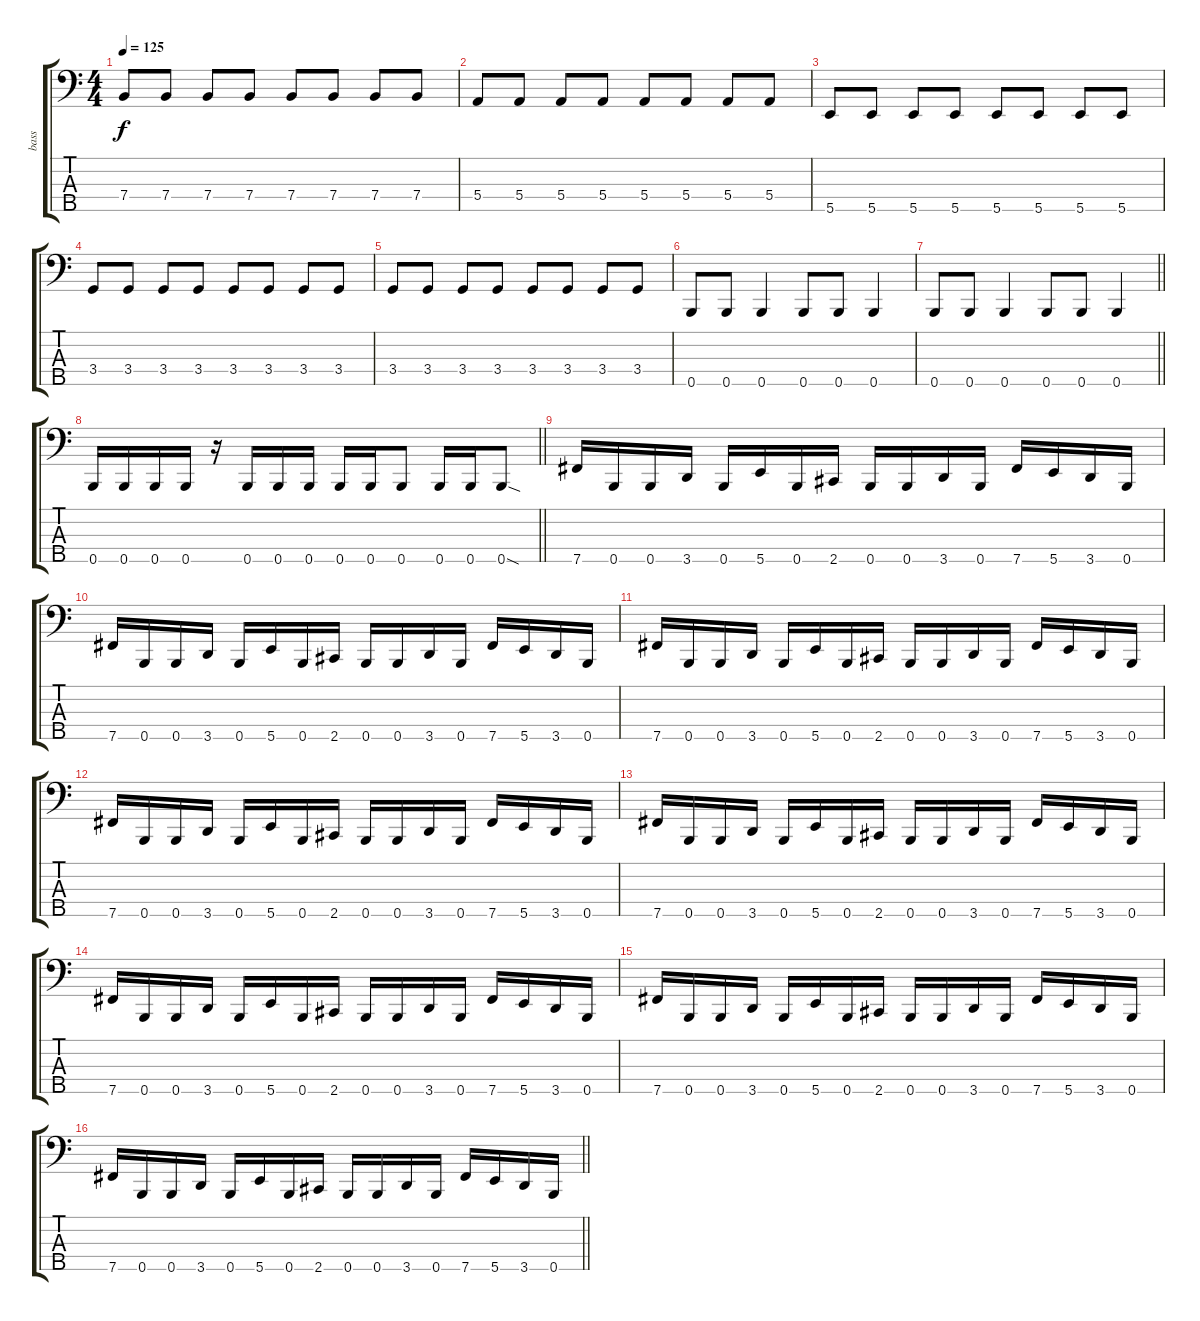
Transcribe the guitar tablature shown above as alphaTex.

\track ("bass" "bass") {instrument electricbassfinger}
\staff {score tabs}
\tuning (G2 D2 A1 E1 B0) {hide}
\ts (4 4)
\tempo 125
\clef f4
\ks c
7.4.8{dy f} 7.4.8 7.4.8 7.4.8 7.4.8 7.4.8 7.4.8 7.4.8 |
5.4.8 5.4.8 5.4.8 5.4.8 5.4.8 5.4.8 5.4.8 5.4.8 |
5.5.8 5.5.8 5.5.8 5.5.8 5.5.8 5.5.8 5.5.8 5.5.8 |
3.4.8 3.4.8 3.4.8 3.4.8 3.4.8 3.4.8 3.4.8 3.4.8 |
3.4.8 3.4.8 3.4.8 3.4.8 3.4.8 3.4.8 3.4.8 3.4.8 |
0.5.8 0.5.8 0.5.4 0.5.8 0.5.8 0.5.4 |
\barLineRight lightlight
0.5.8 0.5.8 0.5.4 0.5.8 0.5.8 0.5.4 |
\barLineRight lightlight
0.5.16 0.5.16 0.5.16 0.5.16 r.16 0.5.16 0.5.16 0.5.16 0.5.16 0.5.16 0.5.8 0.5.16 0.5.16 0.5{sod}.8 |
7.5.16 0.5.16 0.5.16 3.5.16 0.5.16 5.5.16 0.5.16 2.5.16 0.5.16 0.5.16 3.5.16 0.5.16 7.5.16 5.5.16 3.5.16 0.5.16 |
7.5.16 0.5.16 0.5.16 3.5.16 0.5.16 5.5.16 0.5.16 2.5.16 0.5.16 0.5.16 3.5.16 0.5.16 7.5.16 5.5.16 3.5.16 0.5.16 |
7.5.16 0.5.16 0.5.16 3.5.16 0.5.16 5.5.16 0.5.16 2.5.16 0.5.16 0.5.16 3.5.16 0.5.16 7.5.16 5.5.16 3.5.16 0.5.16 |
7.5.16 0.5.16 0.5.16 3.5.16 0.5.16 5.5.16 0.5.16 2.5.16 0.5.16 0.5.16 3.5.16 0.5.16 7.5.16 5.5.16 3.5.16 0.5.16 |
7.5.16 0.5.16 0.5.16 3.5.16 0.5.16 5.5.16 0.5.16 2.5.16 0.5.16 0.5.16 3.5.16 0.5.16 7.5.16 5.5.16 3.5.16 0.5.16 |
7.5.16 0.5.16 0.5.16 3.5.16 0.5.16 5.5.16 0.5.16 2.5.16 0.5.16 0.5.16 3.5.16 0.5.16 7.5.16 5.5.16 3.5.16 0.5.16 |
7.5.16 0.5.16 0.5.16 3.5.16 0.5.16 5.5.16 0.5.16 2.5.16 0.5.16 0.5.16 3.5.16 0.5.16 7.5.16 5.5.16 3.5.16 0.5.16 |
\barLineRight lightlight
7.5.16 0.5.16 0.5.16 3.5.16 0.5.16 5.5.16 0.5.16 2.5.16 0.5.16 0.5.16 3.5.16 0.5.16 7.5.16 5.5.16 3.5.16 0.5.16
